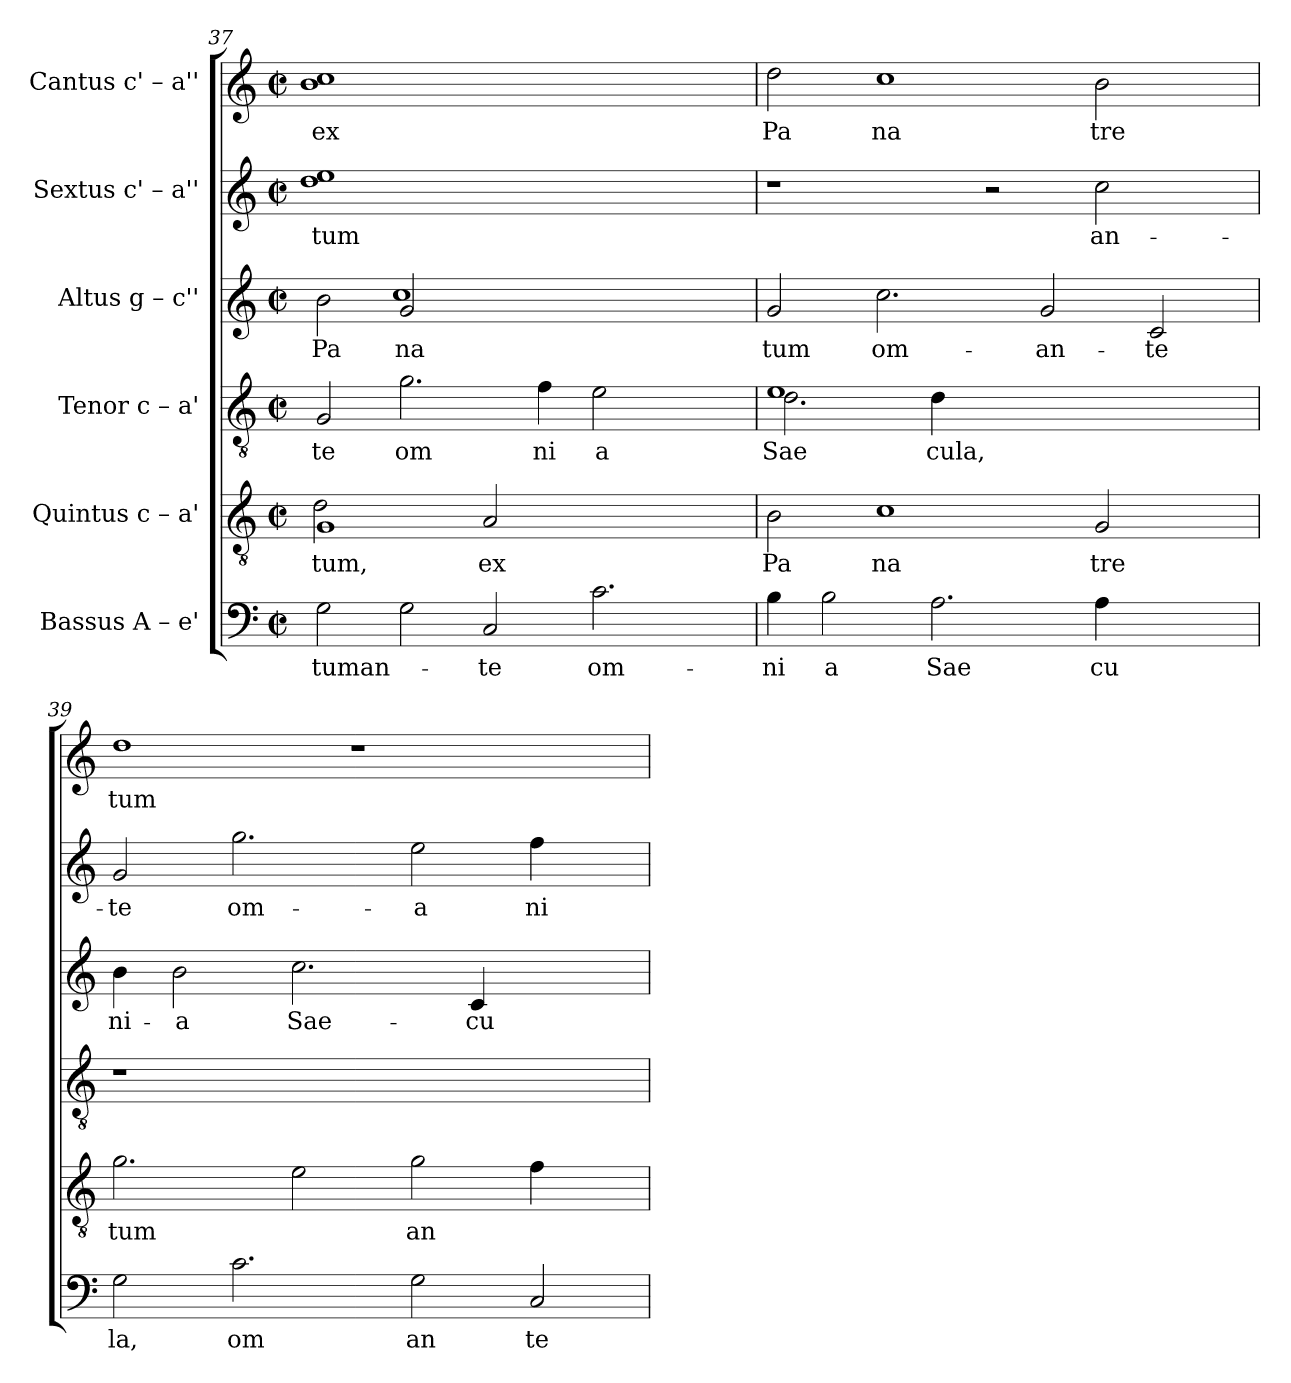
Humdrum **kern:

**kern	**text	**kern	**text	**kern	**text	**kern	**text	**kern	**text	**kern	**text
*part6	*part6	*part5	*part5	*part4	*part4	*part3	*part3	*part2	*part2	*part1	*part1
*staff6	*staff6	*staff5	*staff5	*staff4	*staff4	*staff3	*staff3	*staff2	*staff2	*staff1	*staff1
*I"Bassus  A – e'	*	*I"Quintus  c – a'	*	*I"Tenor  c – a'	*	*I"Altus  g – c''	*	*I"Sextus  c' – a''	*	*I"Cantus  c' – a''	*
*clefF4	*	*clefGv2	*	*clefGv2	*	*clefG2	*	*clefG2	*	*clefG2	*
*M2/2	*	*M2/2	*	*M2/2	*	*M2/2	*	*M2/2	*	*M2/2	*
*met(c|)	*	*met(c|)	*	*met(c|)	*	*met(c|)	*	*met(c|)	*	*met(c|)	*
=37	=37	=37	=37	=37	=37	=37	=37	=37	=37	=37	=37
!	!LO:LY:b:cj	!	!LO:LY:b:cj	!	!	!	!	!	!	!	!
*	*	*^	*	*	*	*	*	*	*	*	*
!	!	!	!	!LO:LY:b:cj	!	!LO:LY:b:cj	!	!LO:LY:b:cj	!	!LO:LY:b:cj	!	!LO:LY:b:cj
*	*	*	*	*	*	*	*^	*	*	*	*	*
2G\	-tuman-	1G	2d\	tum,	2G/	te	2ryy	2b\	Pa	1dd 1ee	tum	1b 1cc	ex
!	!	!	!	!	!	!LO:LY:b:cj	!	!	!LO:LY:b:cj	!	!	!	!
!	!	!	!	!	!	!	!	!	!LO:LY:b:cj	!	!	!	!
2G\	.	.	2.ryy	.	2.g\	om	2g/	1cc	na	.	.	.	.
!	!LO:LY:b:cj	!	!	!LO:LY:b:cj	!	!	!	!	!	!	!	!	!
2C/	-te	2A/	.	ex	.	.	2.ryy	.	.	1ryy	.	1ryy	.
!	!	!	!	!	!	!LO:LY:b:cj	!	!	!	!	!	!	!
.	.	.	1ryy	.	4f\	ni	.	.	.	.	.	.	.
!	!LO:LY:b:cj	!	!	!	!	!LO:LY:b:cj	!	!	!	!	!	!	!
2.c\	om-	2.ryy	.	.	2e\	a	.	2.ryy	.	.	.	.	.
.	.	.	.	.	.	.	2ryy	.	.	.	.	.	.
.	.	.	.	.	4ryy	.	.	.	.	4ryy	.	4ryy	.
*	*	*v	*v	*	*	*	*v	*v	*	*	*	*	*
!!LO:PB:g=z
=38	=38	=38	=38	=38	=38	=38	=38	=38	=38	=38	=38
!	!LO:LY:b:cj	!	!LO:LY:b:cj	!	!LO:LY:b:cj	!	!LO:LY:b:cj	!	!	!	!LO:LY:b:cj
*	*	*	*	*^	*	*	*	*	*	*	*
4B\	-ni	2B\	Pa	1e	2.d\	Sae	2g/	tum	1r	.	2dd\	Pa
!	!LO:LY:b:cj	!	!	!	!	!	!	!	!	!	!	!
2B\	a	.	.	.	.	.	.	.	.	.	.	.
!	!	!	!LO:LY:b:cj	!	!	!	!	!LO:LY:b:cj	!	!	!	!LO:LY:b:cj
.	.	1c	na	.	.	.	2.cc\	om-	.	.	1cc	na
!	!LO:LY:b:cj	!	!	!	!	!LO:LY:b	!	!	!	!	!	!
2.A\	Sae	.	.	.	4d\	cula,	.	.	.	.	.	.
.	.	.	.	1ryy	1ryy	.	.	.	2r	.	.	.
!	!	!	!	!	!	!	!	!LO:LY:b:cj	!	!	!	!
.	.	.	.	.	.	.	2g/	an-	.	.	.	.
!	!LO:LY:b:cj	!	!LO:LY:b:cj	!	!	!	!	!	!	!LO:LY:b:cj	!	!LO:LY:b:cj
4A\	cu	2G/	tre	.	.	.	.	.	2cc\	an-	2b\	tre
!	!	!	!	!	!	!	!	!LO:LY:b:cj	!	!	!	!
2ryy	.	.	.	.	.	.	2c/	-te	.	.	.	.
.	.	4ryy	.	4ryy	4ryy	.	.	.	4ryy	.	4ryy	.
=39	=39	=39	=39	=39	=39	=39	=39	=39	=39	=39	=39	=39
!	!LO:LY:b:cj	!	!LO:LY:b	!	!	!	!	!LO:LY:b:cj	!	!LO:LY:b:cj	!	!LO:LY:b:cj
*	*	*	*	*v	*v	*	*	*	*	*	*	*
2G\	la,	2.g\	tum	1r	.	4b\	-ni-	2g/	-te	1dd	tum
!	!	!	!	!	!	!	!LO:LY:b:cj	!	!	!	!
.	.	.	.	.	.	2b\	-a	.	.	.	.
!	!LO:LY:b:cj	!	!	!	!	!	!	!	!LO:LY:b:cj	!	!
2.c\	om	.	.	.	.	.	.	2.gg\	om-	.	.
!	!	!	!	!	!	!	!LO:LY:b:cj	!	!	!	!
.	.	2e\	.	.	.	2.cc\	Sae-	.	.	.	.
.	.	.	.	1ryy	.	.	.	.	.	1r	.
!	!LO:LY:b:cj	!	!LO:LY:b:cj	!	!	!	!	!	!LO:LY:b:cj	!	!
2G\	an	2g\	an	.	.	.	.	2ee\	-a	.	.
!	!	!	!	!	!	!	!LO:LY:b:cj	!	!	!	!
.	.	.	.	.	.	4c/	-cu-	.	.	.	.
!	!LO:LY:b:cj	!	!	!	!	!	!	!	!LO:LY:b:cj	!	!
2C/	te	4f\	.	.	.	2ryy	.	4ff\	-ni-	.	.
.	.	4ryy	.	4ryy	.	.	.	4ryy	.	4ryy	.
=	=	=	=	=	=	=	=	=	=	=	=
*-	*-	*-	*-	*-	*-	*-	*-	*-	*-	*-	*-
